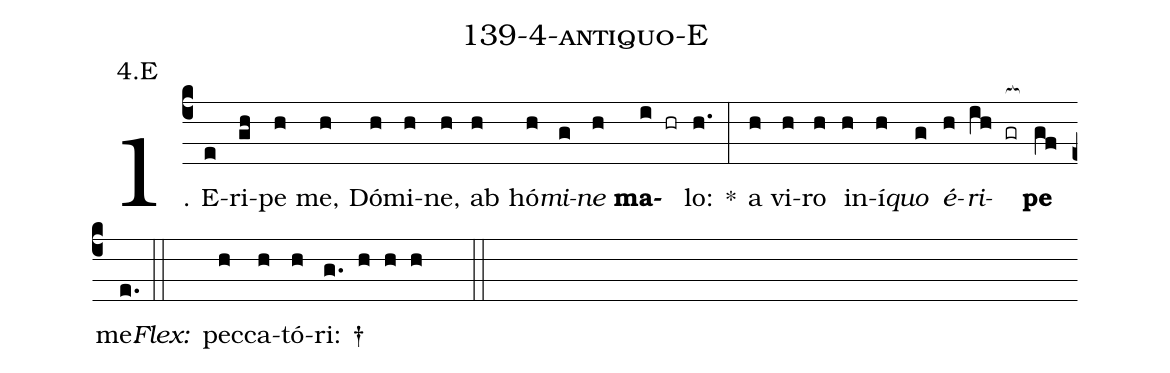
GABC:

name: 139-4-antiquo-E;
annotation: 4.E;
%%
(c4)1. E(e)ri(gh)pe(h) me,(h) Dó(h)mi(h)ne,(h) ab(h) hó(h)<i>mi</i>(g)<i>ne</i>(h) <b>ma</b>(i hr)lo:(h.) *(:) a(h) vi(h)ro(h) in(h)í(h)<i>quo</i>(g) <i>é</i>(h)<i>ri</i>(ih gr[ocb:1{])<b>pe</b>(gf[ocb:0}]) me.(e.) (::)
<i>Flex:</i>()  pec(h)ca(h)tó(h)ri: †(g. h h h  ::)
